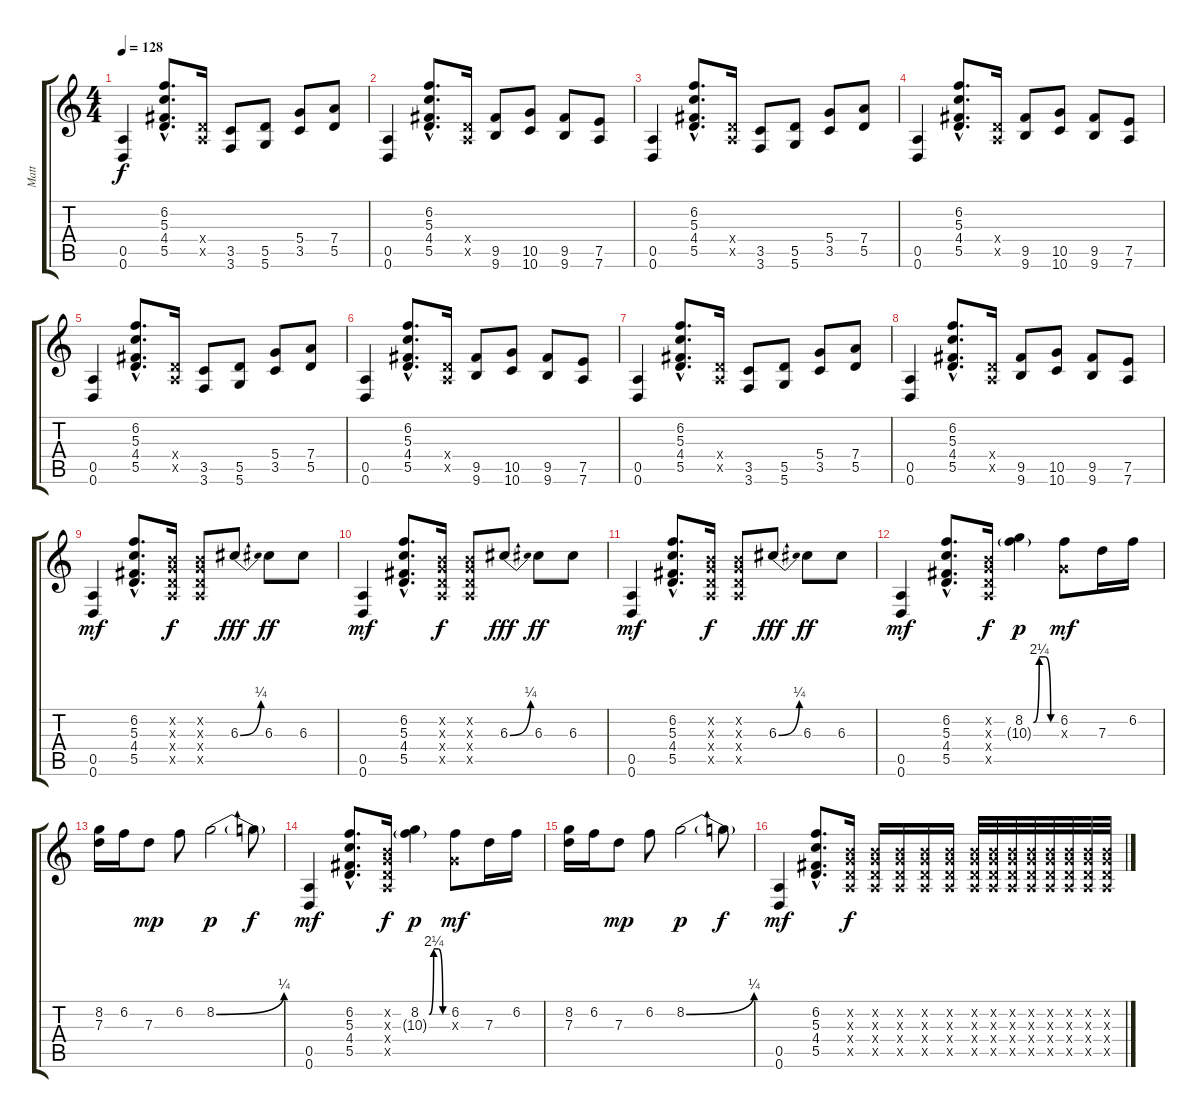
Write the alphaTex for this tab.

\track ("Matt" "Matt") {instrument overdrivenguitar}
\staff {score tabs}
\tuning (E4 B3 G3 D3 A2 D2) {hide}
\ts (4 4)
\tempo 128
\clef g2
\ks c
(0.5 0.6).4{dy f volume 14 instrument distortionguitar} (6.2{hac} 5.3{hac} 4.4{hac} 5.5{hac}).8{d} (0.4{x} 0.5{x}).16 (3.5 3.6).8 (5.5 5.6).8 (5.4 3.5).8 (7.4 5.5).8 |
(0.5 0.6).4 (6.2{hac} 5.3{hac} 4.4{hac} 5.5{hac}).8{d} (0.4{x} 0.5{x}).16 (9.5 9.6).8 (10.5 10.6).8 (9.5 9.6).8 (7.5 7.6).8 |
(0.5 0.6).4 (6.2{hac} 5.3{hac} 4.4{hac} 5.5{hac}).8{d} (0.4{x} 0.5{x}).16 (3.5 3.6).8 (5.5 5.6).8 (5.4 3.5).8 (7.4 5.5).8 |
(0.5 0.6).4 (6.2{hac} 5.3{hac} 4.4{hac} 5.5{hac}).8{d} (0.4{x} 0.5{x}).16 (9.5 9.6).8 (10.5 10.6).8 (9.5 9.6).8 (7.5 7.6).8 |
(0.5 0.6).4 (6.2{hac} 5.3{hac} 4.4{hac} 5.5{hac}).8{d} (0.4{x} 0.5{x}).16 (3.5 3.6).8 (5.5 5.6).8 (5.4 3.5).8 (7.4 5.5).8 |
(0.5 0.6).4 (6.2{hac} 5.3{hac} 4.4{hac} 5.5{hac}).8{d} (0.4{x} 0.5{x}).16 (9.5 9.6).8 (10.5 10.6).8 (9.5 9.6).8 (7.5 7.6).8 |
(0.5 0.6).4 (6.2{hac} 5.3{hac} 4.4{hac} 5.5{hac}).8{d} (0.4{x} 0.5{x}).16 (3.5 3.6).8 (5.5 5.6).8 (5.4 3.5).8 (7.4 5.5).8 |
(0.5 0.6).4 (6.2{hac} 5.3{hac} 4.4{hac} 5.5{hac}).8{d} (0.4{x} 0.5{x}).16 (9.5 9.6).8 (10.5 10.6).8 (9.5 9.6).8 (7.5 7.6).8 |
(0.5 0.6).4{dy mf volume 14 balance 11} (6.2{hac} 5.3{hac} 4.4{hac} 5.5{hac}).8{d} (0.2{x} 0.3{x} 0.4{x} 0.5{x}).16{dy f} (0.2{x} 0.3{x} 0.4{x} 0.5{x}).8 6.3{be (bend 0 0 60 1)}.8{dy fff} 6.3.8{dy ff} 6.3.8 |
(0.5 0.6).4{dy mf} (6.2{hac} 5.3{hac} 4.4{hac} 5.5{hac}).8{d} (0.2{x} 0.3{x} 0.4{x} 0.5{x}).16{dy f} (0.2{x} 0.3{x} 0.4{x} 0.5{x}).8 6.3{be (bend 0 0 60 1)}.8{dy fff} 6.3.8{dy ff} 6.3.8 |
(0.5 0.6).4{dy mf} (6.2{hac} 5.3{hac} 4.4{hac} 5.5{hac}).8{d} (0.2{x} 0.3{x} 0.4{x} 0.5{x}).16{dy f} (0.2{x} 0.3{x} 0.4{x} 0.5{x}).8 6.3{be (bend 0 0 60 1)}.8{dy fff} 6.3.8{dy ff} 6.3.8 |
(0.5 0.6).4{dy mf} (6.2{hac} 5.3{hac} 4.4{hac} 5.5{hac}).8{d} (0.2{x} 0.3{x} 0.4{x} 0.5{x}).16{dy f} (8.2{be (custom 0 0 15 9 30 9 45 0 60 0)} 10.3{g}).4{dy p} (6.2 0.3{x}).8{dy mf} 7.3.16 6.2.16 |
(8.2 7.3).16 6.2.16 7.3.8{dy mp} 6.2.8 8.2{be (bend 0 0 60 1)}.2{dy p} 8.2{t}.8{dy f} |
(0.5 0.6).4{dy mf} (6.2{hac} 5.3{hac} 4.4{hac} 5.5{hac}).8{d} (0.2{x} 0.3{x} 0.4{x} 0.5{x}).16{dy f} (8.2{be (custom 0 0 15 9 30 9 45 0 60 0)} 10.3{g}).4{dy p} (6.2 0.3{x}).8{dy mf} 7.3.16 6.2.16 |
(8.2 7.3).16 6.2.16 7.3.8{dy mp} 6.2.8 8.2{be (bend 0 0 60 1)}.2{dy p} 8.2{t}.8{dy f} |
(0.5 0.6).4{dy mf} (6.2{hac} 5.3{hac} 4.4{hac} 5.5{hac}).8{d} (0.2{x} 0.3{x} 0.4{x} 0.5{x}).16{dy f} (0.2{x} 0.3{x} 0.4{x} 0.5{x}).16 (0.2{x} 0.3{x} 0.4{x} 0.5{x}).16 (0.2{x} 0.3{x} 0.4{x} 0.5{x}).16 (0.2{x} 0.3{x} 0.4{x} 0.5{x}).16 (0.2{x} 0.3{x} 0.4{x} 0.5{x}).32 (0.2{x} 0.3{x} 0.4{x} 0.5{x}).32 (0.2{x} 0.3{x} 0.4{x} 0.5{x}).32 (0.2{x} 0.3{x} 0.4{x} 0.5{x}).32 (0.2{x} 0.3{x} 0.4{x} 0.5{x}).32 (0.2{x} 0.3{x} 0.4{x} 0.5{x}).32 (0.2{x} 0.3{x} 0.4{x} 0.5{x}).32 (0.2{x} 0.3{x} 0.4{x} 0.5{x}).32
